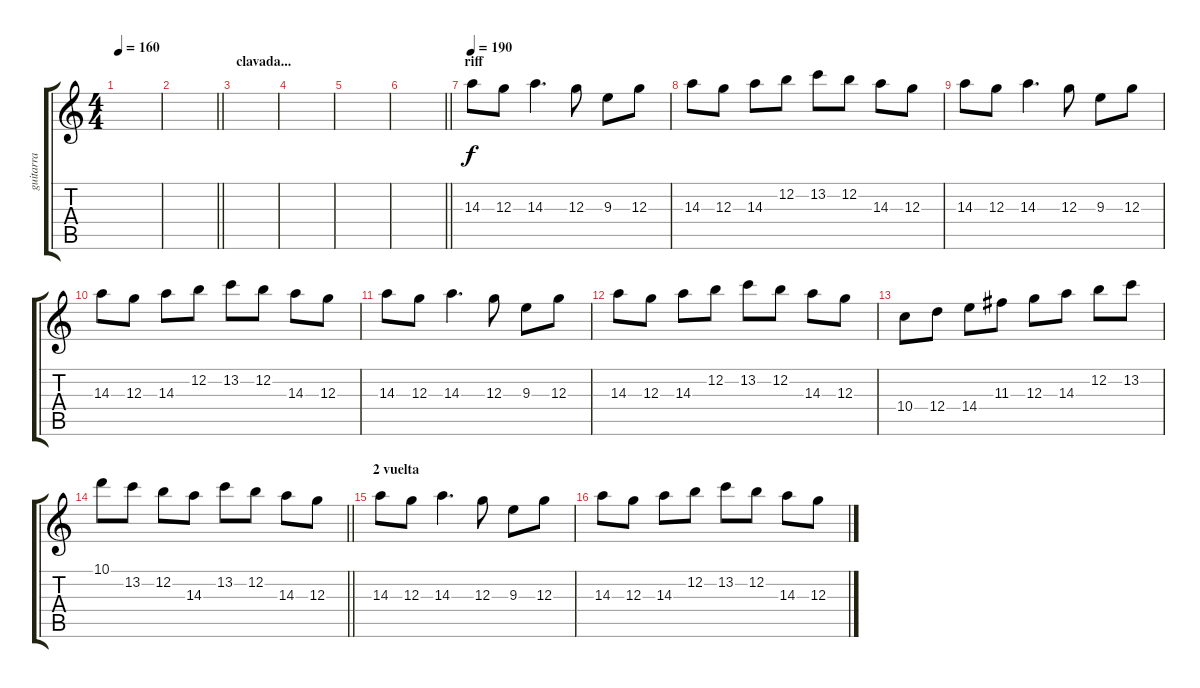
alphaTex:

\track ("guitarra" "guitarra") {instrument overdrivenguitar}
\staff {score tabs}
\tuning (E4 B3 G3 D3 A2 E2) {hide}
\ts (4 4)
\tempo 160
\clef g2
\ks c
|
\barLineRight lightlight
|
\section ("" "clavada...")
|
|
|
\barLineRight lightlight
|
\section ("" "riff")
\tempo 190
14.3.8 12.3.8 14.3.4{d} 12.3.8 9.3.8 12.3.8 |
14.3.8 12.3.8 14.3.8 12.2.8 13.2.8 12.2.8 14.3.8 12.3.8 |
14.3.8 12.3.8 14.3.4{d} 12.3.8 9.3.8 12.3.8 |
14.3.8 12.3.8 14.3.8 12.2.8 13.2.8 12.2.8 14.3.8 12.3.8 |
14.3.8 12.3.8 14.3.4{d} 12.3.8 9.3.8 12.3.8 |
14.3.8 12.3.8 14.3.8 12.2.8 13.2.8 12.2.8 14.3.8 12.3.8 |
10.4.8 12.4.8 14.4.8 11.3.8 12.3.8 14.3.8 12.2.8 13.2.8 |
\barLineRight lightlight
10.1.8 13.2.8 12.2.8 14.3.8 13.2.8 12.2.8 14.3.8 12.3.8 |
\section ("" "2 vuelta")
14.3.8 12.3.8 14.3.4{d} 12.3.8 9.3.8 12.3.8 |
14.3.8 12.3.8 14.3.8 12.2.8 13.2.8 12.2.8 14.3.8 12.3.8
